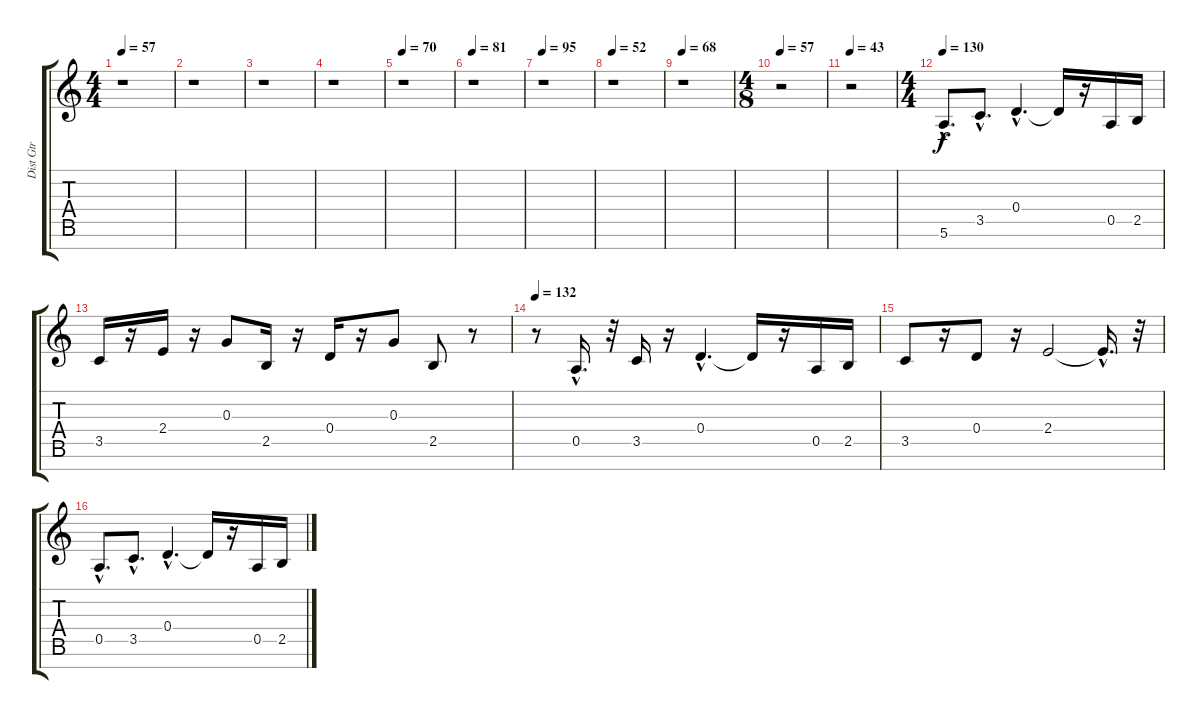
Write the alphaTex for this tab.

\track ("Dist Gtr" "Dist Gtr") {instrument distortionguitar}
\staff {score tabs}
\tuning (E4 B3 G3 D3 A2 E2 B1) {hide}
\ts (4 4)
\tempo 57
\clef g2
\ks c
r.1{dy f instrument distortionguitar} |
r.1 |
r.1 |
r.1 |
\tempo 70
r.1 |
\tempo 81
r.1 |
\tempo 95
r.1 |
\tempo 52
r.1 |
\tempo 68
r.1 |
\ts (4 8)
\tempo 57
r.2 |
\tempo 43
r.2 |
\ts (4 4)
\tempo 130
5.6{hac}.8{d} 3.5{hac}.8{d} 0.4{hac}.4{d} 0.4{t}.16 r.16 0.5.16 2.5.16 |
3.5.16 r.16 2.4.16 r.16 0.3.8 2.5.16 r.16 0.4.16 r.16 0.3.8 2.5.8 r.8 |
\tempo 132
r.8 0.5{hac}.16{d} r.32 3.5.16 r.16 0.4{hac}.4{d} 0.4{t}.16 r.16 0.5.16 2.5.16 |
3.5.8 r.16 0.4.8 r.16 2.4.2 2.4{hac t}.16{d} r.32 |
0.5{hac}.8{d} 3.5{hac}.8{d} 0.4{hac}.4{d} 0.4{t}.16 r.16 0.5.16 2.5.16
